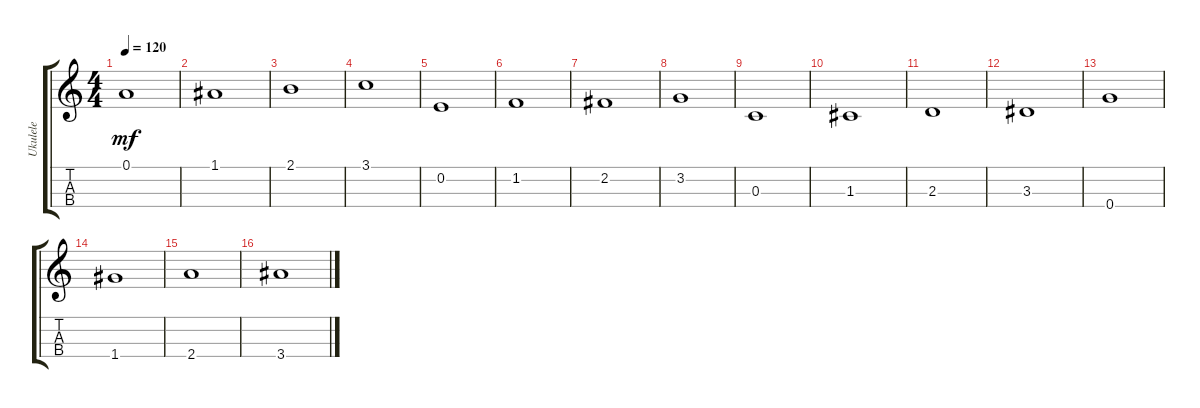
\track ("Ukulele" "Ukulele") {instrument shamisen}
\staff {score tabs}
\tuning (A4 E4 C4 G4) {hide}
\ts (4 4)
\tempo 120
\clef g2
\ks c
0.1.1{dy mf instrument shamisen} |
1.1.1 |
2.1.1 |
3.1.1 |
0.2.1 |
1.2.1 |
2.2.1 |
3.2.1 |
0.3.1 |
1.3.1 |
2.3.1 |
3.3.1 |
0.4.1 |
1.4.1 |
2.4.1 |
3.4.1
